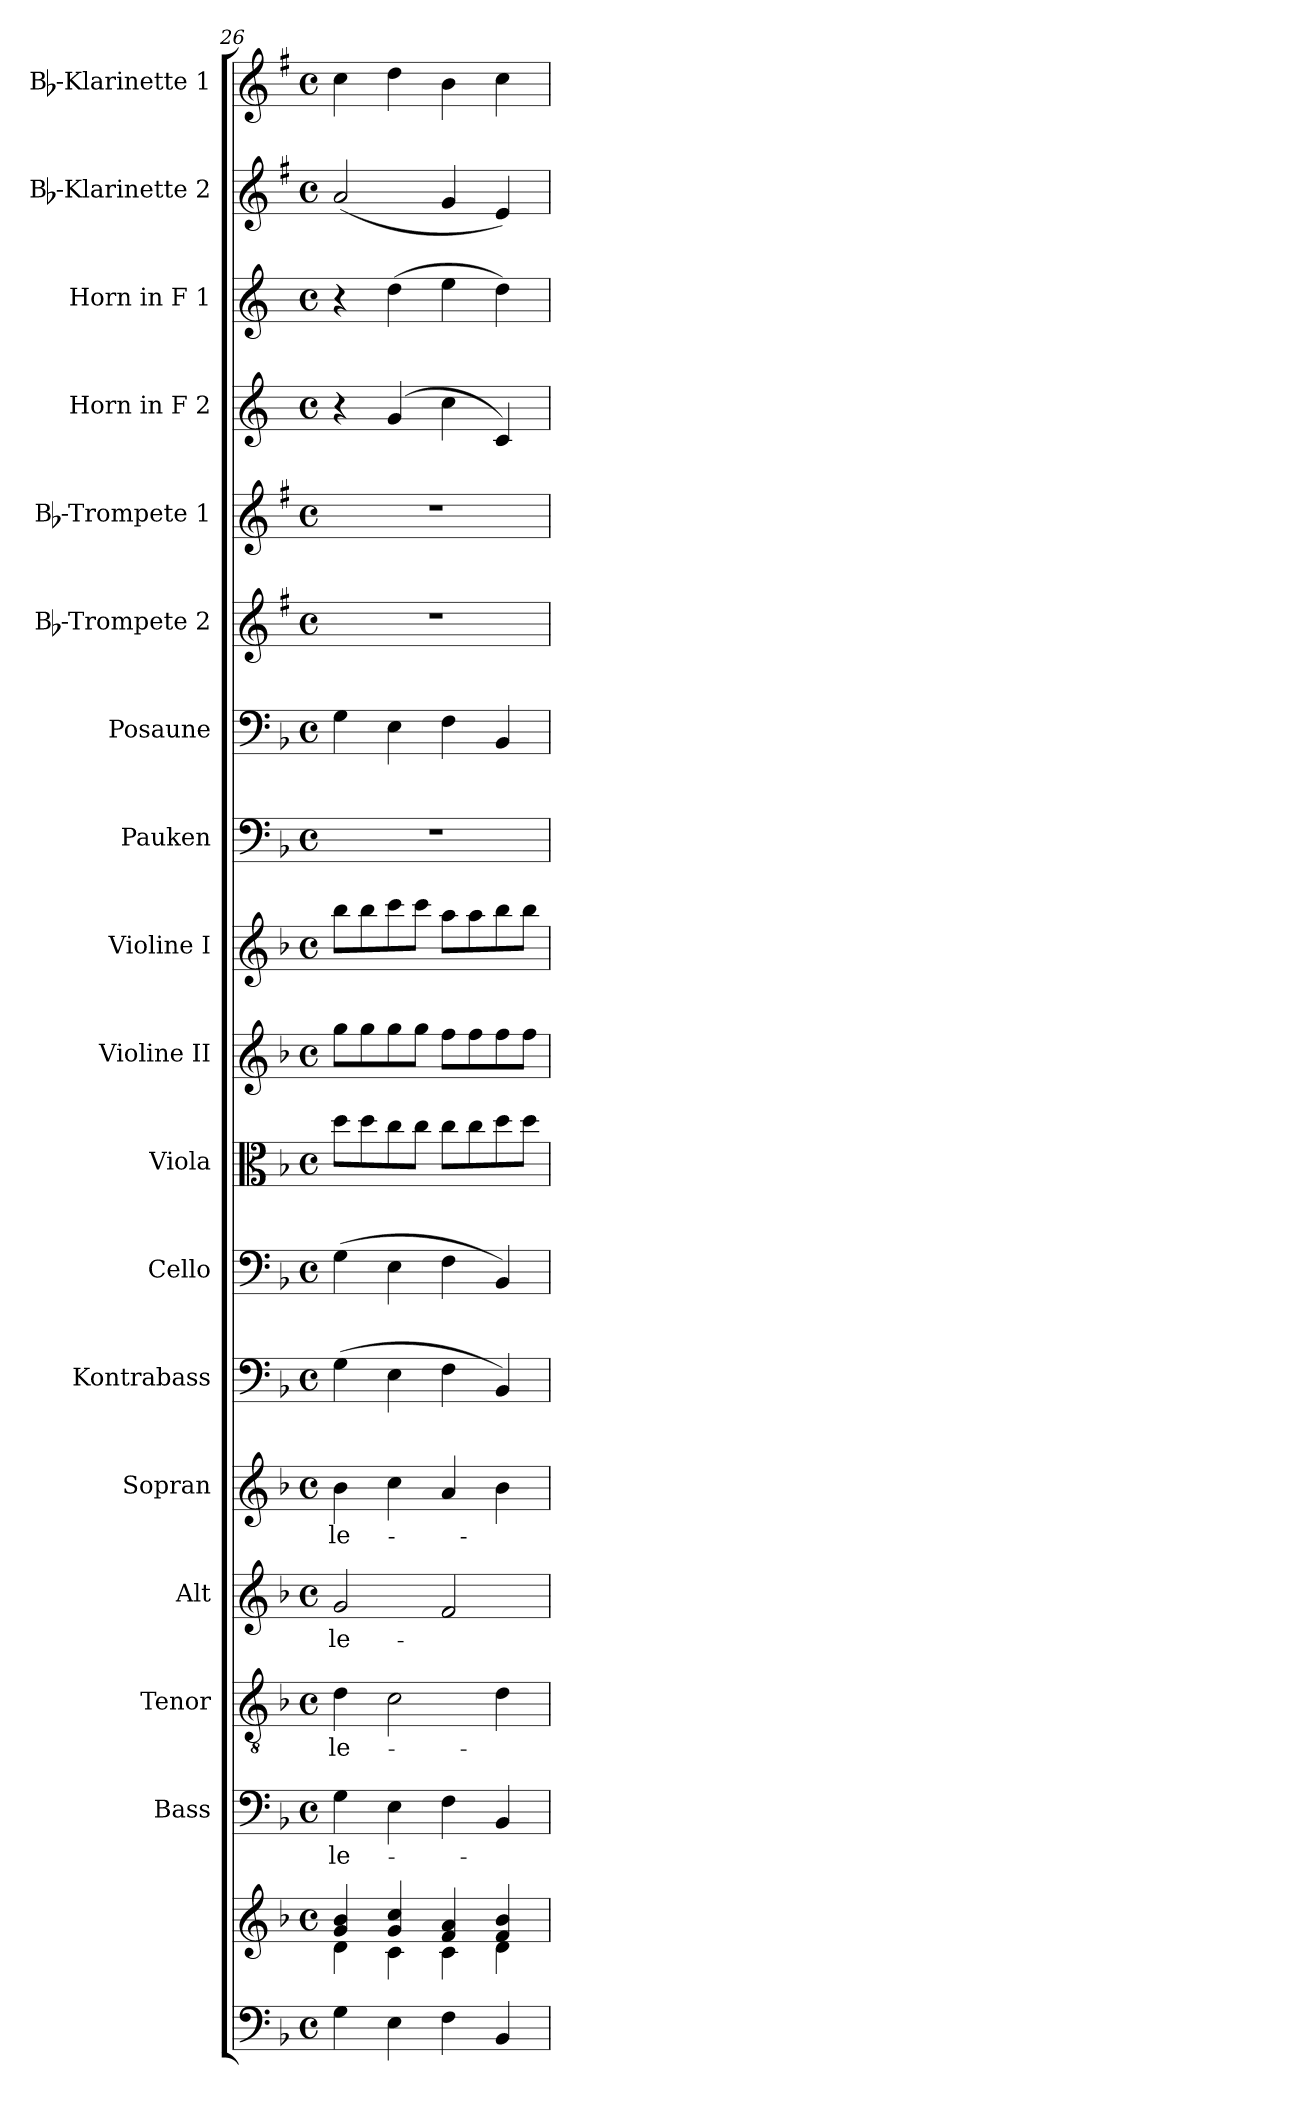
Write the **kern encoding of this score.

**kern	**kern	**kern	**text	**kern	**text	**kern	**text	**kern	**text	**kern	**kern	**kern	**kern	**kern	**kern	**kern	**kern	**kern	**kern	**kern	**kern	**kern
*part18	*part18	*part17	*part17	*part16	*part16	*part15	*part15	*part14	*part14	*part13	*part12	*part11	*part10	*part9	*part8	*part7	*part6	*part5	*part4	*part3	*part2	*part1
*staff19	*staff18	*staff17	*staff17	*staff16	*staff16	*staff15	*staff15	*staff14	*staff14	*staff13	*staff12	*staff11	*staff10	*staff9	*staff8	*staff7	*staff6	*staff5	*staff4	*staff3	*staff2	*staff1
*	*	*I"Bass	*	*I"Tenor	*	*I"Alt	*	*I"Sopran	*	*I"Kontrabass	*I"Cello	*I"Viola	*I"Violine II	*I"Violine I	*I"Pauken	*I"Posaune	*I"Bb-Trompete 2	*I"Bb-Trompete 1	*I"Horn in F 2	*I"Horn in F 1	*I"Bb-Klarinette 2	*I"Bb-Klarinette 1
*	*	*I'B.	*	*I'T.	*	*I'A.	*	*I'S.	*	*I'Kb.	*	*I'Vla.	*I'Vl. II	*I'Vl. I	*I'Pk.	*I'Pos.	*I'Bb Trp. 2	*I'Bb Trp. 1	*	*	*I'Bb Kl. 2	*I'Bb Kl. 1
*clefF4	*clefG2	*clefF4	*	*clefGv2	*	*clefG2	*	*clefG2	*	*clefF4	*clefF4	*clefC3	*clefG2	*clefG2	*clefF4	*clefF4	*clefG2	*clefG2	*clefG2	*clefG2	*clefG2	*clefG2
*	*	*	*	*	*	*	*	*	*	*ITrd7c12	*	*	*	*	*	*	*ITrd1c2	*ITrd1c2	*ITrd4c7	*ITrd4c7	*ITrd1c2	*ITrd1c2
*k[b-]	*k[b-]	*k[b-]	*	*k[b-]	*	*k[b-]	*	*k[b-]	*	*k[b-]	*k[b-]	*k[b-]	*k[b-]	*k[b-]	*k[b-]	*k[b-]	*k[b-]	*k[b-]	*k[b-]	*k[b-]	*k[b-]	*k[b-]
*F:	*F:	*F:	*	*F:	*	*F:	*	*F:	*	*F:	*F:	*F:	*F:	*F:	*F:	*F:	*F:	*F:	*F:	*F:	*F:	*F:
*M4/4	*M4/4	*M4/4	*	*M4/4	*	*M4/4	*	*M4/4	*	*M4/4	*M4/4	*M4/4	*M4/4	*M4/4	*M4/4	*M4/4	*M4/4	*M4/4	*M4/4	*M4/4	*M4/4	*M4/4
*met(c)	*met(c)	*met(c)	*	*met(c)	*	*met(c)	*	*met(c)	*	*met(c)	*met(c)	*met(c)	*met(c)	*met(c)	*met(c)	*met(c)	*met(c)	*met(c)	*met(c)	*met(c)	*met(c)	*met(c)
=26	=26	=26	=26	=26	=26	=26	=26	=26	=26	=26	=26	=26	=26	=26	=26	=26	=26	=26	=26	=26	=26	=26
*	*^	*	*	*	*	*	*	*	*	*	*	*	*	*	*	*	*	*	*	*	*	*
!	!	!	!	!LO:LY:b	!	!LO:LY:b	!	!LO:LY:b	!	!LO:LY:b	!	!	!	!	!	!	!	!	!	!	!	!	!
4G\	4g/ 4b-/	4d\	4G\	-le-	4d\	-le-	2g/	-le-	4b-\	-le-	(>4GG\	(>4G\	8dd\L	8gg\L	8bb-\L	1r	4G\	1r	1r	4r	4r	(<2g/	4b-\
.	.	.	.	.	.	.	.	.	.	.	.	.	8dd\	8gg\	8bb-\	.	.	.	.	.	.	.	.
4E\	4g/ 4cc/	4c\	4E\	.	2c\	.	.	.	4cc\	.	4EE\	4E\	8cc\	8gg\	8ccc\	.	4E\	.	.	(4c/	(>4g\	.	4cc\
.	.	.	.	.	.	.	.	.	.	.	.	.	8cc\J	8gg\J	8ccc\J	.	.	.	.	.	.	.	.
4F\	4f/ 4a/	4c\	4F\	.	.	.	2f/	.	4a/	.	4FF\	4F\	8cc\L	8ff\L	8aa\L	.	4F\	.	.	4f\	4a\	4f/	4a\
.	.	.	.	.	.	.	.	.	.	.	.	.	8cc\	8ff\	8aa\	.	.	.	.	.	.	.	.
4BB-/	4f/ 4b-/	4d\	4BB-/	.	4d\	.	.	.	4b-\	.	4BBB-/)	4BB-/)	8dd\	8ff\	8bb-\	.	4BB-/	.	.	4F/)	4g\)	4d/)	4b-\
.	.	.	.	.	.	.	.	.	.	.	.	.	8dd\J	8ff\J	8bb-\J	.	.	.	.	.	.	.	.
*	*v	*v	*	*	*	*	*	*	*	*	*	*	*	*	*	*	*	*	*	*	*	*	*
=	=	=	=	=	=	=	=	=	=	=	=	=	=	=	=	=	=	=	=	=	=	=
*-	*-	*-	*-	*-	*-	*-	*-	*-	*-	*-	*-	*-	*-	*-	*-	*-	*-	*-	*-	*-	*-	*-
